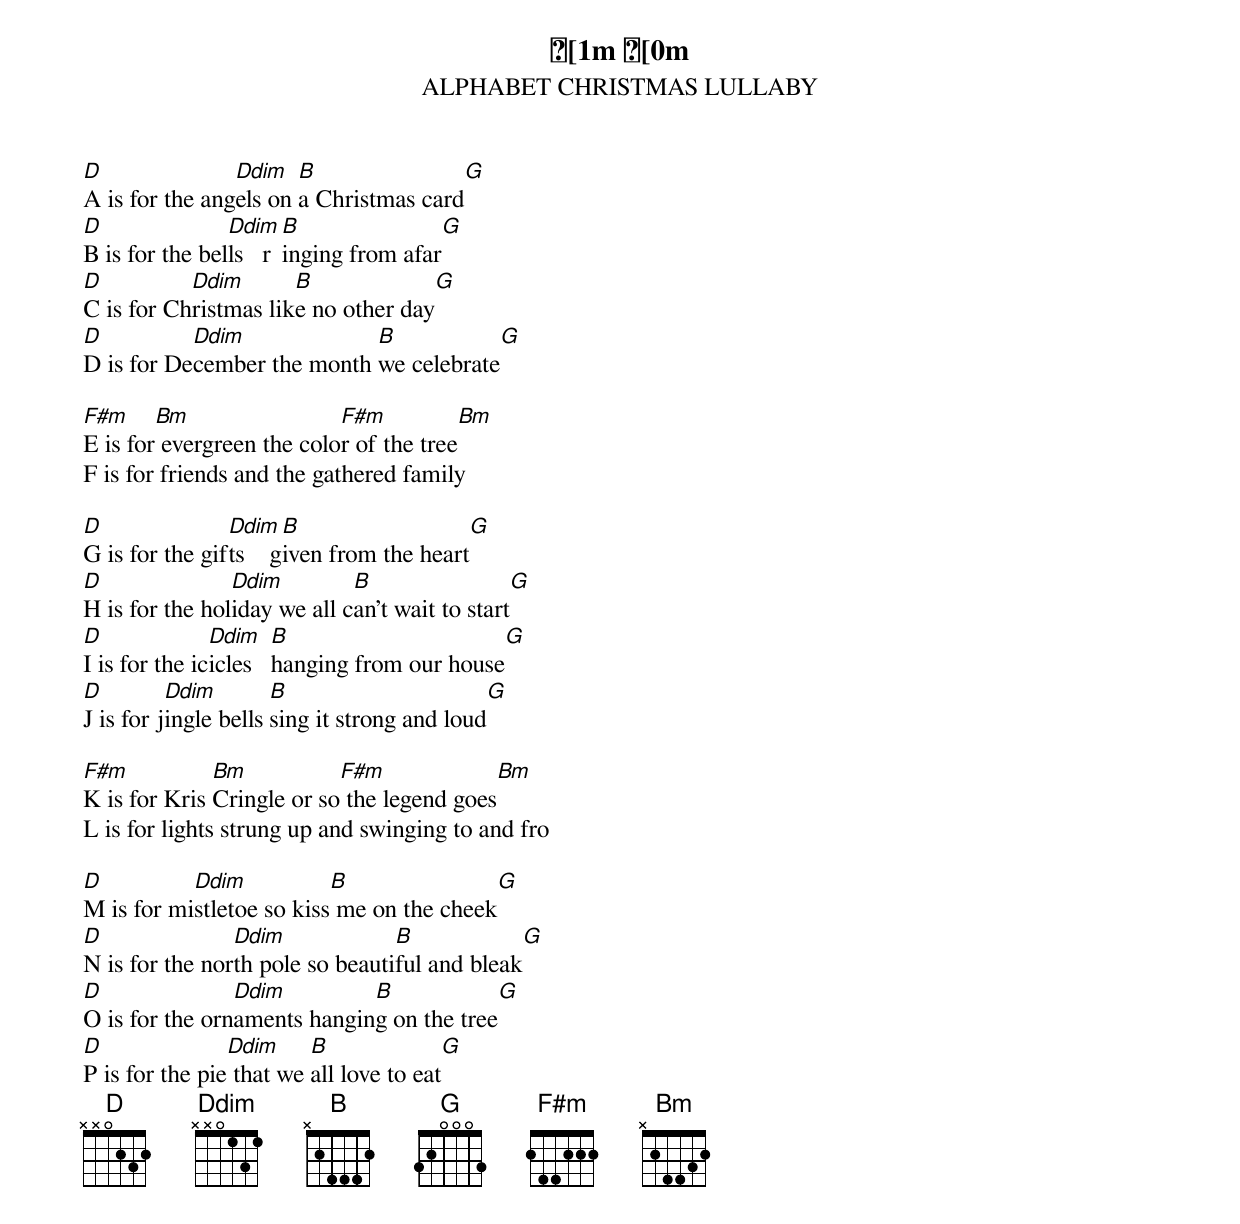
[1m [0m
ALPHABET CHRISTMAS LULLABY

D               Ddim   B                    G
A is for the angels on a Christmas card
D               Ddim  B                 G
B is for the bells   ringing from afar
D          Ddim       B                 G
C is for Christmas like no other day
D          Ddim             B                    G
D is for December the month we celebrate

F#m     Bm                 F#m           Bm
E is for evergreen the color of the tree
F is for friends and the gathered family

D               Ddim   B                     G
G is for the gifts    given from the heart
D               Ddim         B                      G
H is for the holiday we all can't wait to start
D              Ddim    B                        G
I is for the icicles   hanging from our house
D         Ddim        B                        G
J is for jingle bells sing it strong and loud

F#m           Bm           F#m              Bm
K is for Kris Cringle or so the legend goes
L is for lights strung up and swinging to and fro

D          Ddim           B                    G
M is for mistletoe so kiss me on the cheek
D               Ddim             B                  G
N is for the north pole so beautiful and bleak
D               Ddim         B                     G
O is for the ornaments hanging on the tree
D               Ddim     B                  G
P is for the pie that we all love to eat
